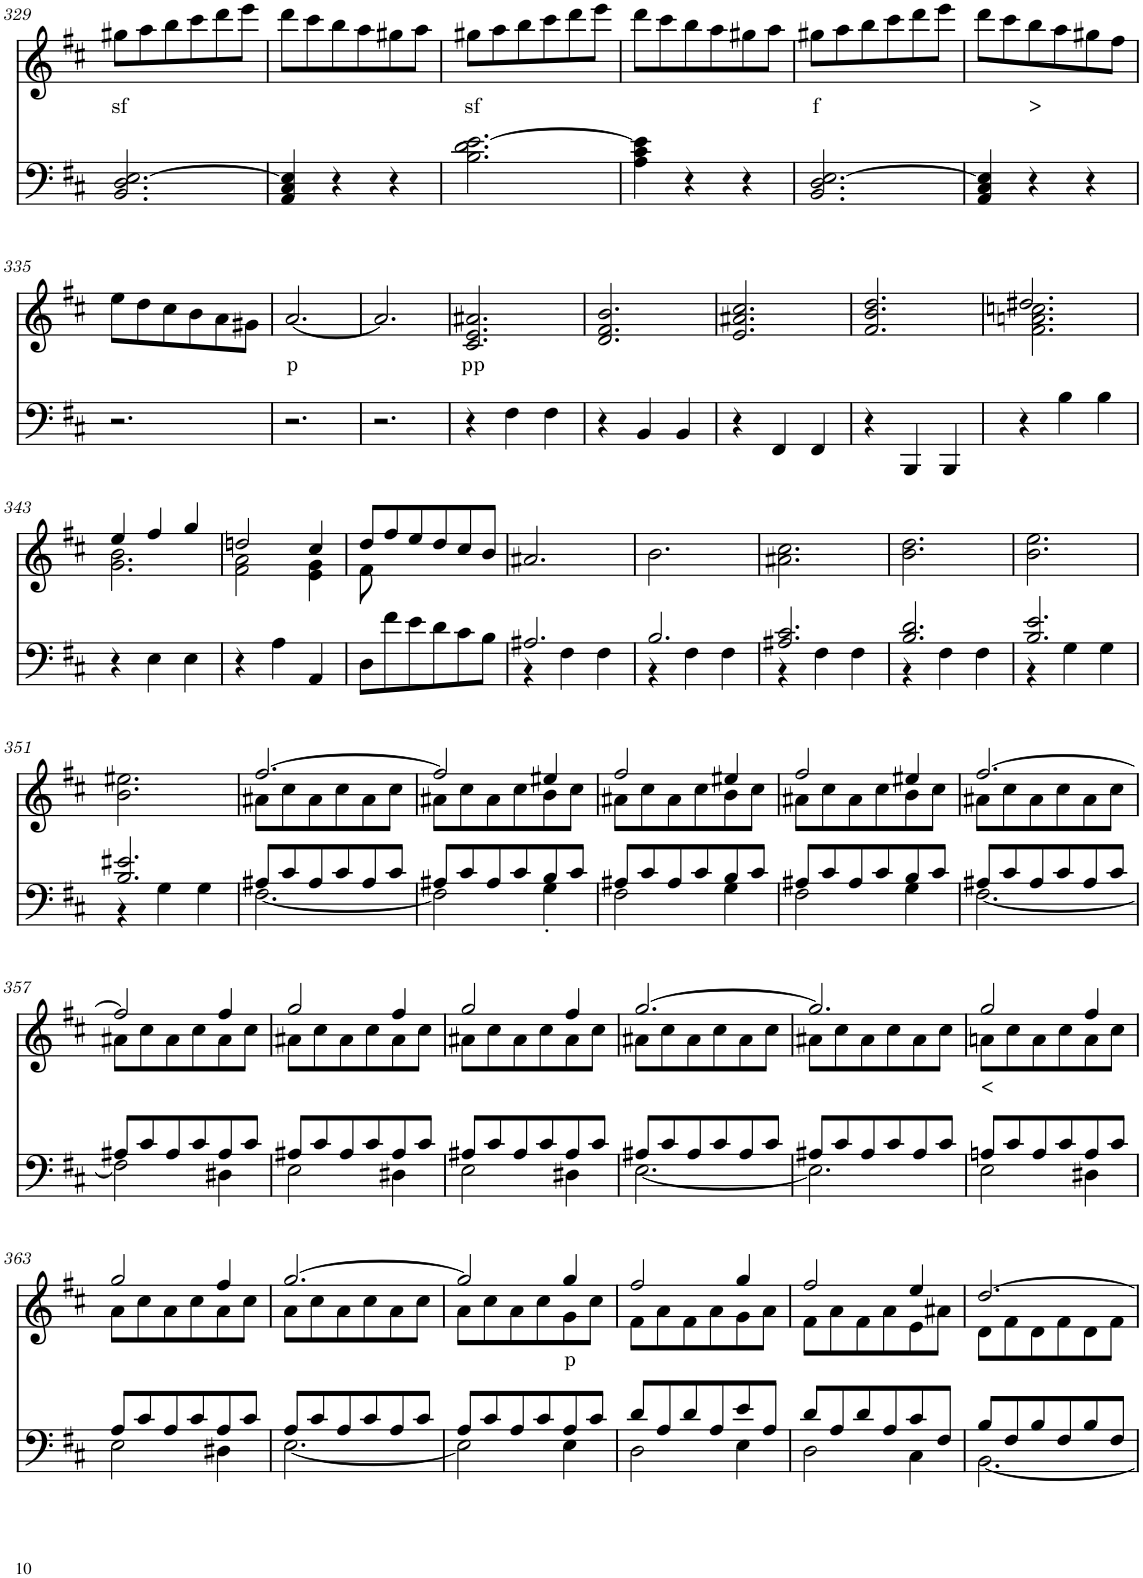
**kern	**kern	**text
*part2	*part1	*part1
*staff2	*staff1	*staff1
*I"piano	*I"piano	*
*I'Pno	*I'Pno	*
!!LO:PB:g=z
*clefF4	*clefG2	*
*k[f#c#]	*k[f#c#]	*
*D:	*D:	*
*M3/4	*M3/4	*
=329	=329	=329
!	!	!LO:LY:b
2.BB/ 2.D/ [2.E/	8gg#X\L	sf
.	8aa\	.
.	8bb\	.
.	8ccc#\	.
.	8ddd\	.
.	8eee\J	.
=330	=330	=330
4AA/ 4C#/ 4E/]	8ddd\L	.
.	8ccc#\	.
4r	8bb\	.
.	8aa\	.
4r	8gg#X\	.
.	8aa\J	.
=331	=331	=331
!	!	!LO:LY:b
2.B\ 2.d\ [2.e\	8gg#X\L	sf
.	8aa\	.
.	8bb\	.
.	8ccc#\	.
.	8ddd\	.
.	8eee\J	.
=332	=332	=332
4A\ 4c#\ 4e\]	8ddd\L	.
.	8ccc#\	.
4r	8bb\	.
.	8aa\	.
4r	8gg#X\	.
.	8aa\J	.
=333	=333	=333
!	!	!LO:LY:b
2.BB/ 2.D/ [2.E/	8gg#X\L	f
.	8aa\	.
.	8bb\	.
.	8ccc#\	.
.	8ddd\	.
.	8eee\J	.
=334	=334	=334
4AA/ 4C#/ 4E/]	8ddd\L	.
.	8ccc#\	.
!	!	!LO:LY:b
4r	8bb\	>
.	8aa\	.
4r	8gg#X\	.
.	8ff#\J	.
!!LO:LB:g=z
=335	=335	=335
2.r	8ee\L	.
.	8dd\	.
.	8cc#\	.
.	8b\	.
.	8a\	.
.	8g#X\J	.
=336	=336	=336
!	!	!LO:LY:b
2.r	[2.a/	p
=337	=337	=337
2.r	2.a/]	.
=338	=338	=338
!	!	!LO:LY:b
4r	2.c#/ 2.e/ 2.a#X/	pp
4F#\	.	.
4F#\	.	.
=339	=339	=339
4r	2.d/ 2.f#/ 2.b/	.
4BB/	.	.
4BB/	.	.
=340	=340	=340
4r	2.e/ 2.a#X/ 2.cc#/	.
4FF#/	.	.
4FF#/	.	.
=341	=341	=341
4r	2.f#/ 2.b/ 2.dd/	.
4BBB/	.	.
4BBB/	.	.
=342	=342	=342
*	*^	*
4r	2.dd#X/	2.f#\ 2.an\ 2.ccn\	.
4B\	.	.	.
4B\	.	.	.
!!LO:LB:g=z	!!
=343	=343	=343	=343
4r	4ee/	2.g\ 2.b\	.
4E\	4ff#/	.	.
4E\	4gg/	.	.
=344	=344	=344	=344
4r	2ddn/	2f#\ 2a\	.
4A\	.	.	.
4AA/	4cc#/	4e\ 4g\	.
=345	=345	=345	=345
8D\L	8dd/L	8f#\	.
8f#\	8ff#/	2ryy	.
8e\	8ee/	.	.
8d\	8dd/	.	.
8c#\	8cc#/	.	.
8B\J	8b/J	8ryy	.
*	*v	*v	*
=346	=346	=346
*^	*	*
2.A#X/	4r	2.a#X/	.
.	4F#\	.	.
.	4F#\	.	.
=347	=347	=347	=347
2.B/	4r	2.b\	.
.	4F#\	.	.
.	4F#\	.	.
=348	=348	=348	=348
2.A#X/ 2.c#/	4r	2.a#X\ 2.cc#\	.
.	4F#\	.	.
.	4F#\	.	.
=349	=349	=349	=349
2.B/ 2.d/	4r	2.b\ 2.dd\	.
.	4F#\	.	.
.	4F#\	.	.
=350	=350	=350	=350
2.B/ 2.e/	4r	2.b\ 2.ee\	.
.	4G\	.	.
.	4G\	.	.
!!LO:LB:g=z
=351	=351	=351	=351
2.B/ 2.e#X/	4r	2.b\ 2.ee#X\	.
.	4G\	.	.
.	4G\	.	.
=352	=352	=352	=352
*	*	*^	*
8A#X/L	[2.F#\	[2.ff#/	8a#X\L	.
8c#/	.	.	8cc#\	.
8A#/	.	.	8a#\	.
8c#/	.	.	8cc#\	.
8A#/	.	.	8a#\	.
8c#/J	.	.	8cc#\J	.
=353	=353	=353	=353	=353
8A#X/L	2F#\]	2ff#/]	8a#X\L	.
8c#/	.	.	8cc#\	.
8A#/	.	.	8a#\	.
8c#/	.	.	8cc#\	.
8B/	4G'\	4ee#X/	8b\	.
8c#/J	.	.	8cc#\J	.
=354	=354	=354	=354	=354
8A#X/L	2F#\	2ff#/	8a#X\L	.
8c#/	.	.	8cc#\	.
8A#/	.	.	8a#\	.
8c#/	.	.	8cc#\	.
8B/	4G\	4ee#X/	8b\	.
8c#/J	.	.	8cc#\J	.
=355	=355	=355	=355	=355
8A#X/L	2F#\	2ff#/	8a#X\L	.
8c#/	.	.	8cc#\	.
8A#/	.	.	8a#\	.
8c#/	.	.	8cc#\	.
8B/	4G\	4ee#X/	8b\	.
8c#/J	.	.	8cc#\J	.
=356	=356	=356	=356	=356
8A#X/L	[2.F#\	[2.ff#/	8a#X\L	.
8c#/	.	.	8cc#\	.
8A#/	.	.	8a#\	.
8c#/	.	.	8cc#\	.
8A#/	.	.	8a#\	.
8c#/J	.	.	8cc#\J	.
!!LO:LB:g=z	!!
=357	=357	=357	=357	=357
8A#X/L	2F#\]	2ff#/]	8a#X\L	.
8c#/	.	.	8cc#\	.
8A#/	.	.	8a#\	.
8c#/	.	.	8cc#\	.
8A#/	4D#X\	4ff#/	8a#\	.
8c#/J	.	.	8cc#\J	.
=358	=358	=358	=358	=358
8A#X/L	2E\	2gg/	8a#X\L	.
8c#/	.	.	8cc#\	.
8A#/	.	.	8a#\	.
8c#/	.	.	8cc#\	.
8A#/	4D#X\	4ff#/	8a#\	.
8c#/J	.	.	8cc#\J	.
=359	=359	=359	=359	=359
8A#X/L	2E\	2gg/	8a#X\L	.
8c#/	.	.	8cc#\	.
8A#/	.	.	8a#\	.
8c#/	.	.	8cc#\	.
8A#/	4D#X\	4ff#/	8a#\	.
8c#/J	.	.	8cc#\J	.
=360	=360	=360	=360	=360
8A#X/L	[2.E\	[2.gg/	8a#X\L	.
8c#/	.	.	8cc#\	.
8A#/	.	.	8a#\	.
8c#/	.	.	8cc#\	.
8A#/	.	.	8a#\	.
8c#/J	.	.	8cc#\J	.
=361	=361	=361	=361	=361
8A#X/L	2.E\]	2.gg/]	8a#X\L	.
8c#/	.	.	8cc#\	.
8A#/	.	.	8a#\	.
8c#/	.	.	8cc#\	.
8A#/	.	.	8a#\	.
8c#/J	.	.	8cc#\J	.
=362	=362	=362	=362	=362
!	!	!	!	!LO:LY:b
8An/L	2E\	2gg/	8an\L	<
8c#/	.	.	8cc#\	.
8A/	.	.	8a\	.
8c#/	.	.	8cc#\	.
8A/	4D#X\	4ff#/	8a\	.
8c#/J	.	.	8cc#\J	.
!!LO:LB:g=z	!!
=363	=363	=363	=363	=363
8A/L	2E\	2gg/	8a\L	.
8c#/	.	.	8cc#\	.
8A/	.	.	8a\	.
8c#/	.	.	8cc#\	.
8A/	4D#X\	4ff#/	8a\	.
8c#/J	.	.	8cc#\J	.
=364	=364	=364	=364	=364
8A/L	[2.E\	[2.gg/	8a\L	.
8c#/	.	.	8cc#\	.
8A/	.	.	8a\	.
8c#/	.	.	8cc#\	.
8A/	.	.	8a\	.
8c#/J	.	.	8cc#\J	.
=365	=365	=365	=365	=365
8A/L	2E\]	2gg/]	8a\L	.
8c#/	.	.	8cc#\	.
8A/	.	.	8a\	.
8c#/	.	.	8cc#\	.
!	!	!	!	!LO:LY:b
8A/	4E\	4gg/	8g\	p
8c#/J	.	.	8cc#\J	.
=366	=366	=366	=366	=366
8d/L	2D\	2ff#/	8f#\L	.
8A/	.	.	8a\	.
8d/	.	.	8f#\	.
8A/	.	.	8a\	.
8e/	4E\	4gg/	8g\	.
8A/J	.	.	8a\J	.
=367	=367	=367	=367	=367
8d/L	2D\	2ff#/	8f#\L	.
8A/	.	.	8a\	.
8d/	.	.	8f#\	.
8A/	.	.	8a\	.
8c#/	4C#\	4ee/	8e\	.
8F#/J	.	.	8a#X\J	.
=368	=368	=368	=368	=368
8B/L	[2.BB\	[2.dd/	8d\L	.
8F#/	.	.	8f#\	.
8B/	.	.	8d\	.
8F#/	.	.	8f#\	.
8B/	.	.	8d\	.
8F#/J	.	.	8f#\J	.
*v	*v	*	*	*
*	*v	*v	*
=	=	=
*-	*-	*-
